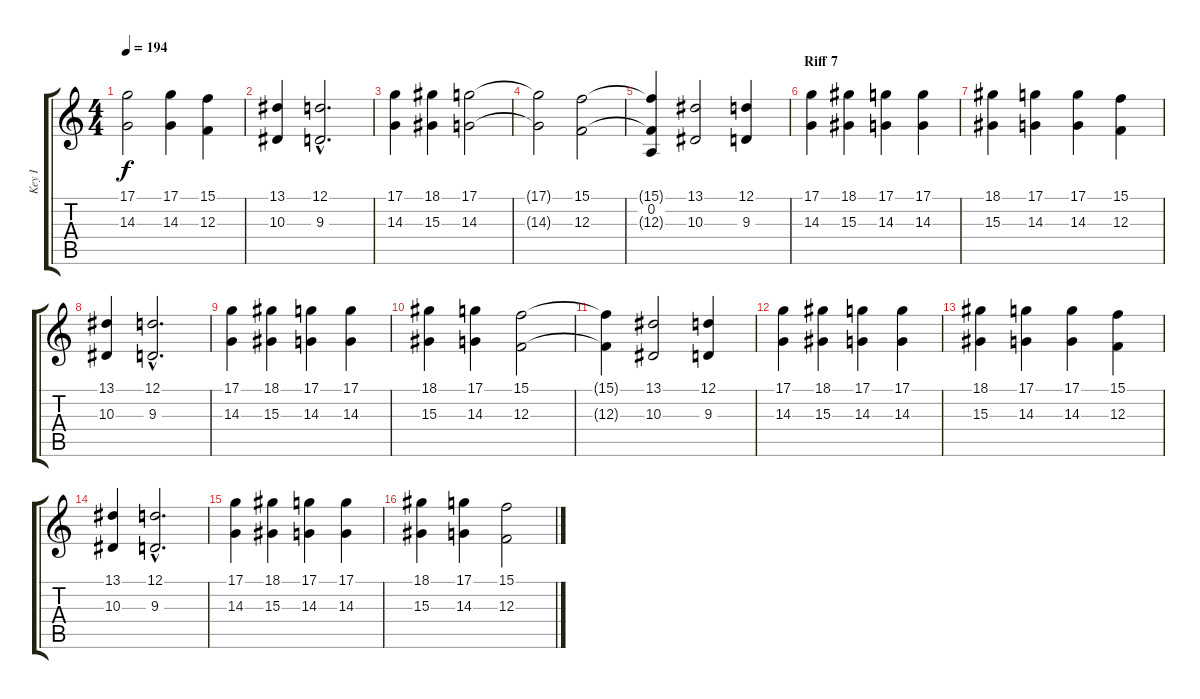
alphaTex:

\track ("Key I" "Key I") {instrument stringensemble1}
\staff {score tabs}
\tuning (D4 A3 F3 C3 G2 D2) {hide}
\ts (4 4)
\tempo 194
\clef g2
\ks c
(17.1{t} 14.3{t}).2{dy f} (17.1 14.3).4 (15.1 12.3).4 |
(13.1 10.3).4 (12.1{hac} 9.3{hac}).2{d} |
(17.1 14.3).4 (18.1 15.3).4 (17.1 14.3).2 |
(17.1{t} 14.3{t}).2 (15.1 12.3).2 |
(15.1{t} 0.2 12.3{t}).4 (13.1 10.3).2 (12.1 9.3).4 |
\section ("" "Riff 7")
(17.1 14.3).4 (18.1 15.3).4 (17.1 14.3).4 (17.1 14.3).4 |
(18.1 15.3).4 (17.1 14.3).4 (17.1 14.3).4 (15.1 12.3).4 |
(13.1 10.3).4 (12.1{hac} 9.3{hac}).2{d} |
(17.1 14.3).4 (18.1 15.3).4 (17.1 14.3).4 (17.1 14.3).4 |
(18.1 15.3).4 (17.1 14.3).4 (15.1 12.3).2 |
(15.1{t} 12.3{t}).4 (13.1 10.3).2 (12.1 9.3).4 |
(17.1 14.3).4 (18.1 15.3).4 (17.1 14.3).4 (17.1 14.3).4 |
(18.1 15.3).4 (17.1 14.3).4 (17.1 14.3).4 (15.1 12.3).4 |
(13.1 10.3).4 (12.1{hac} 9.3{hac}).2{d} |
(17.1 14.3).4 (18.1 15.3).4 (17.1 14.3).4 (17.1 14.3).4 |
(18.1 15.3).4 (17.1 14.3).4 (15.1 12.3).2
